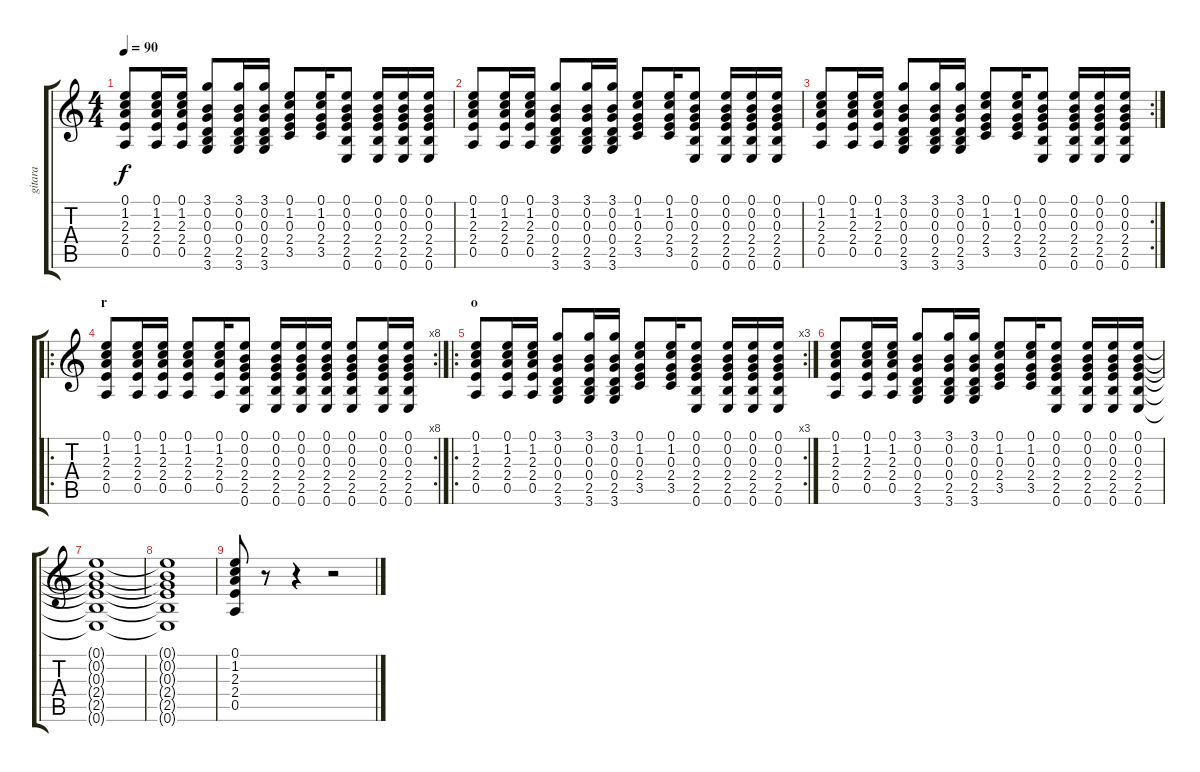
\track ("gitara" "gitara") {instrument distortionguitar}
\staff {score tabs}
\tuning (E4 B3 G3 D3 A2 E2) {hide}
\ts (4 4)
\tempo 90
\clef g2
\ks c
(0.1 1.2 2.3 2.4 0.5).8{dy f} (0.1 1.2 2.3 2.4 0.5).16 (0.1 1.2 2.3 2.4 0.5).16 (3.1 0.2 0.3 0.4 2.5 3.6).8 (3.1 0.2 0.3 0.4 2.5 3.6).16 (3.1 0.2 0.3 0.4 2.5 3.6).16 (0.1 1.2 0.3 2.4 3.5).8 (0.1 1.2 0.3 2.4 3.5).16 (0.1 0.2 0.3 2.4 2.5 0.6).8 (0.1 0.2 0.3 2.4 2.5 0.6).16 (0.1 0.2 0.3 2.4 2.5 0.6).16 (0.1 0.2 0.3 2.4 2.5 0.6).16 |
(0.1 1.2 2.3 2.4 0.5).8 (0.1 1.2 2.3 2.4 0.5).16 (0.1 1.2 2.3 2.4 0.5).16 (3.1 0.2 0.3 0.4 2.5 3.6).8 (3.1 0.2 0.3 0.4 2.5 3.6).16 (3.1 0.2 0.3 0.4 2.5 3.6).16 (0.1 1.2 0.3 2.4 3.5).8 (0.1 1.2 0.3 2.4 3.5).16 (0.1 0.2 0.3 2.4 2.5 0.6).8 (0.1 0.2 0.3 2.4 2.5 0.6).16 (0.1 0.2 0.3 2.4 2.5 0.6).16 (0.1 0.2 0.3 2.4 2.5 0.6).16 |
\rc 2
(0.1 1.2 2.3 2.4 0.5).8 (0.1 1.2 2.3 2.4 0.5).16 (0.1 1.2 2.3 2.4 0.5).16 (3.1 0.2 0.3 0.4 2.5 3.6).8 (3.1 0.2 0.3 0.4 2.5 3.6).16 (3.1 0.2 0.3 0.4 2.5 3.6).16 (0.1 1.2 0.3 2.4 3.5).8 (0.1 1.2 0.3 2.4 3.5).16 (0.1 0.2 0.3 2.4 2.5 0.6).8 (0.1 0.2 0.3 2.4 2.5 0.6).16 (0.1 0.2 0.3 2.4 2.5 0.6).16 (0.1 0.2 0.3 2.4 2.5 0.6).16 |
\ro
\rc 8
\section ("" "r")
(0.1 1.2 2.3 2.4 0.5).8 (0.1 1.2 2.3 2.4 0.5).16 (0.1 1.2 2.3 2.4 0.5).16 (0.1 1.2 2.3 2.4 0.5).8 (0.1 1.2 2.3 2.4 0.5).16 (0.1 0.2 0.3 2.4 2.5 0.6).8 (0.1 0.2 0.3 2.4 2.5 0.6).16 (0.1 0.2 0.3 2.4 2.5 0.6).16 (0.1 0.2 0.3 2.4 2.5 0.6).16 (0.1 0.2 0.3 2.4 2.5 0.6).8 (0.1 0.2 0.3 2.4 2.5 0.6).16 (0.1 0.2 0.3 2.4 2.5 0.6).16 |
\ro
\rc 3
\section ("" "o")
(0.1 1.2 2.3 2.4 0.5).8 (0.1 1.2 2.3 2.4 0.5).16 (0.1 1.2 2.3 2.4 0.5).16 (3.1 0.2 0.3 0.4 2.5 3.6).8 (3.1 0.2 0.3 0.4 2.5 3.6).16 (3.1 0.2 0.3 0.4 2.5 3.6).16 (0.1 1.2 0.3 2.4 3.5).8 (0.1 1.2 0.3 2.4 3.5).16 (0.1 0.2 0.3 2.4 2.5 0.6).8 (0.1 0.2 0.3 2.4 2.5 0.6).16 (0.1 0.2 0.3 2.4 2.5 0.6).16 (0.1 0.2 0.3 2.4 2.5 0.6).16 |
(0.1 1.2 2.3 2.4 0.5).8 (0.1 1.2 2.3 2.4 0.5).16 (0.1 1.2 2.3 2.4 0.5).16 (3.1 0.2 0.3 0.4 2.5 3.6).8 (3.1 0.2 0.3 0.4 2.5 3.6).16 (3.1 0.2 0.3 0.4 2.5 3.6).16 (0.1 1.2 0.3 2.4 3.5).8 (0.1 1.2 0.3 2.4 3.5).16 (0.1 0.2 0.3 2.4 2.5 0.6).8 (0.1 0.2 0.3 2.4 2.5 0.6).16 (0.1 0.2 0.3 2.4 2.5 0.6).16 (0.1 0.2 0.3 2.4 2.5 0.6).16 |
(0.1{t} 0.2{t} 0.3{t} 2.4{t} 2.5{t} 0.6{t}).1 |
(0.1{t} 0.2{t} 0.3{t} 2.4{t} 2.5{t} 0.6{t}).1 |
(0.1 1.2 2.3 2.4 0.5).8 r.8 r.4 r.2
